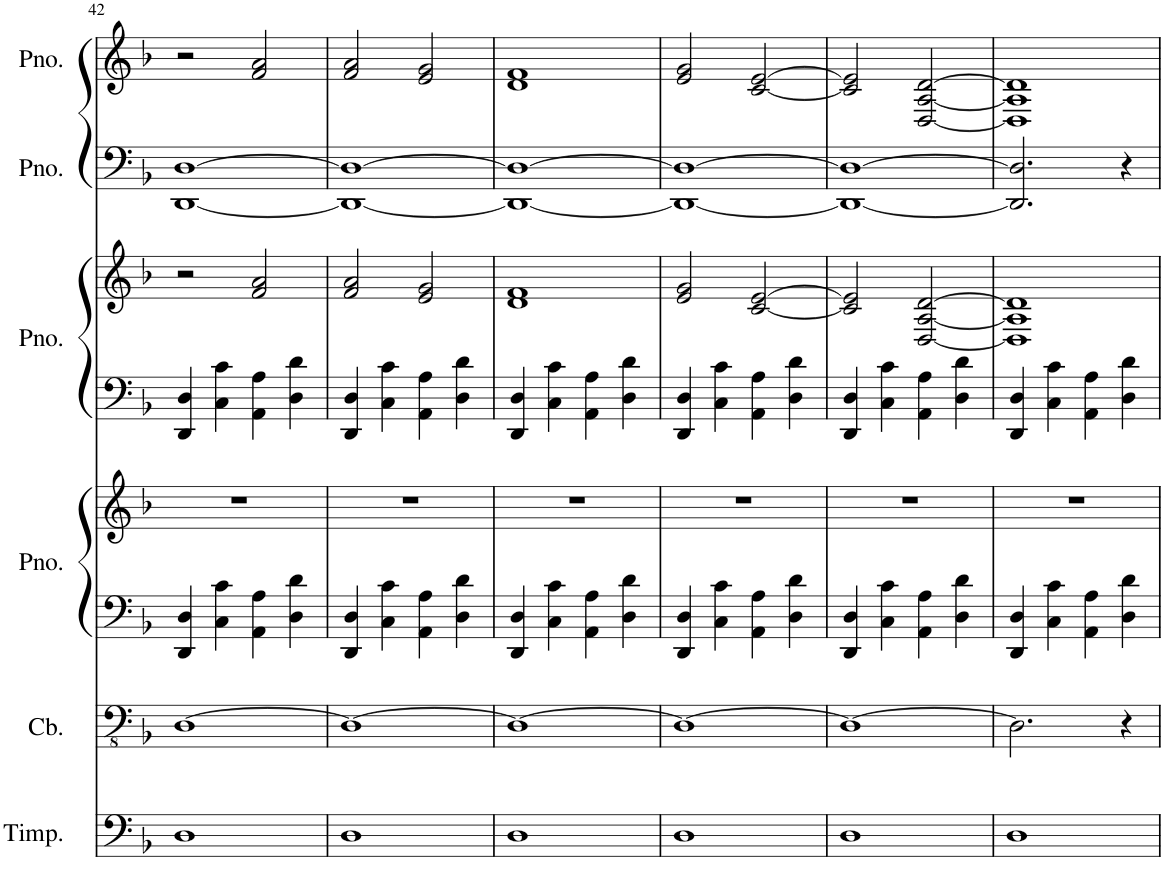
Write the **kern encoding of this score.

**kern	**kern	**kern	**kern	**kern	**kern	**kern	**kern
*part6	*part5	*part4	*part4	*part3	*part3	*part2	*part1
*staff8	*staff7	*staff6	*staff5	*staff4	*staff3	*staff2	*staff1
*I"Timpani	*I"Double Bass	*I"Piano	*	*I"Piano	*	*I"Piano	*I"Piano
*I'Timp.	*	*I'Pno.	*	*I'Pno.	*	*I'Pno.	*I'Pno.
!!LO:PB:g=z
*clefF4	*clefFv4	*clefF4	*clefG2	*clefF4	*clefG2	*clefF4	*clefG2
*	*Trd7c12	*	*	*	*	*	*
*k[b-]	*k[b-]	*k[b-]	*k[b-]	*k[b-]	*k[b-]	*k[b-]	*k[b-]
*M4/4	*M4/4	*M4/4	*M4/4	*M4/4	*M4/4	*M4/4	*M4/4
=42	=42	=42	=42	=42	=42	=42	=42
1D	[1DD	4DD/ 4D/	1r	4DD/ 4D/	2r	[1DD [1D	2r
.	.	4C\ 4c\	.	4C\ 4c\	.	.	.
.	.	4AA\ 4A\	.	4AA\ 4A\	2f/ 2a/	.	2f/ 2a/
.	.	4D\ 4d\	.	4D\ 4d\	.	.	.
=43	=43	=43	=43	=43	=43	=43	=43
1D	1DD_	4DD/ 4D/	1r	4DD/ 4D/	2f/ 2a/	[1DD [1D	2f/ 2a/
.	.	4C\ 4c\	.	4C\ 4c\	.	.	.
.	.	4AA\ 4A\	.	4AA\ 4A\	2e/ 2g/	.	2e/ 2g/
.	.	4D\ 4d\	.	4D\ 4d\	.	.	.
=44	=44	=44	=44	=44	=44	=44	=44
1D	1DD_	4DD/ 4D/	1r	4DD/ 4D/	1d 1f	[1DD [1D	1d 1f
.	.	4C\ 4c\	.	4C\ 4c\	.	.	.
.	.	4AA\ 4A\	.	4AA\ 4A\	.	.	.
.	.	4D\ 4d\	.	4D\ 4d\	.	.	.
=45	=45	=45	=45	=45	=45	=45	=45
1D	1DD_	4DD/ 4D/	1r	4DD/ 4D/	2e/ 2g/	[1DD [1D	2e/ 2g/
.	.	4C\ 4c\	.	4C\ 4c\	.	.	.
.	.	4AA\ 4A\	.	4AA\ 4A\	[2c/ [2e/	.	[2c/ [2e/
.	.	4D\ 4d\	.	4D\ 4d\	.	.	.
=46	=46	=46	=46	=46	=46	=46	=46
1D	1DD_	4DD/ 4D/	1r	4DD/ 4D/	2c/ 2e/	[1DD [1D	2c/ 2e/
.	.	4C\ 4c\	.	4C\ 4c\	.	.	.
.	.	4AA\ 4A\	.	4AA\ 4A\	[2D/ [2A/ [2d/	.	[2D/ [2A/ [2d/
.	.	4D\ 4d\	.	4D\ 4d\	.	.	.
=47	=47	=47	=47	=47	=47	=47	=47
1D	2.DD\]	4DD/ 4D/	1r	4DD/ 4D/	1D 1A] 1d	2.DD/ 2.D/	1D 1A] 1d
.	.	4C\ 4c\	.	4C\ 4c\	.	.	.
.	.	4AA\ 4A\	.	4AA\ 4A\	.	.	.
.	4r	4D\ 4d\	.	4D\ 4d\	.	4r	.
=	=	=	=	=	=	=	=
*-	*-	*-	*-	*-	*-	*-	*-
